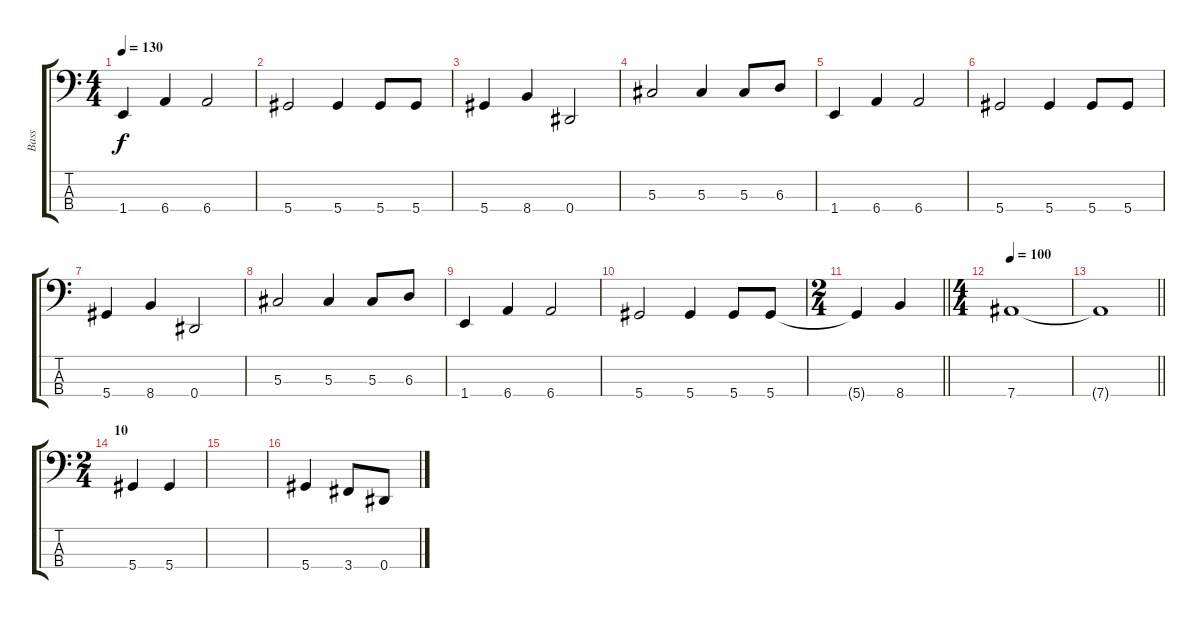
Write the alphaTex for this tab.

\track ("Bass" "Bass") {instrument electricbassfinger}
\staff {score tabs}
\tuning (Gb2 Db2 Ab1 Eb1) {hide}
\ts (4 4)
\tempo 130
\clef f4
\ks c
1.4.4{dy f} 6.4.4 6.4.2 |
5.4.2 5.4.4 5.4.8 5.4.8 |
5.4.4 8.4.4 0.4.2 |
5.3.2 5.3.4 5.3.8 6.3.8 |
1.4.4 6.4.4 6.4.2 |
5.4.2 5.4.4 5.4.8 5.4.8 |
5.4.4 8.4.4 0.4.2 |
5.3.2 5.3.4 5.3.8 6.3.8 |
1.4.4 6.4.4 6.4.2 |
5.4.2 5.4.4 5.4.8 5.4.8 |
\ts (2 4)
\barLineRight lightlight
5.4{t}.4 8.4.4 |
\ts (4 4)
\section ("" "")
\tempo 100
7.4.1 |
\barLineRight lightlight
7.4{t}.1 |
\ts (2 4)
\section ("" "10")
5.4.4 5.4.4 |
|
5.4.4 3.4.8 0.4.8
